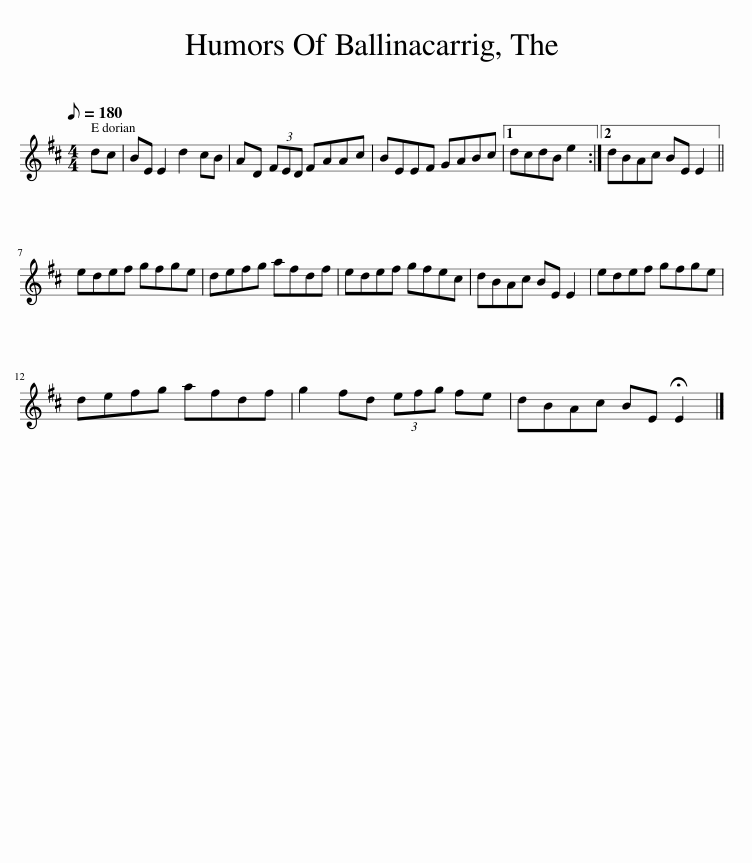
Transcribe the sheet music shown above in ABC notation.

X:1
L:1/8
Q:1/8=180
M:4/4
I:linebreak $
K:D
V:1 treble
V:1
 dc | BE E2 d2 cB | AD (3FED FAAc | BEEF GABc |1 dcdB e2 :|2 %5
 dBAc BE E2 ||$ edef gfge | defg afdf | edef gfec | dBAc BE E2 | %10
 edef gfge |$ defg afdf | g2 fd (3efg fe | dBAc BE !fermata!E2 |] %14
